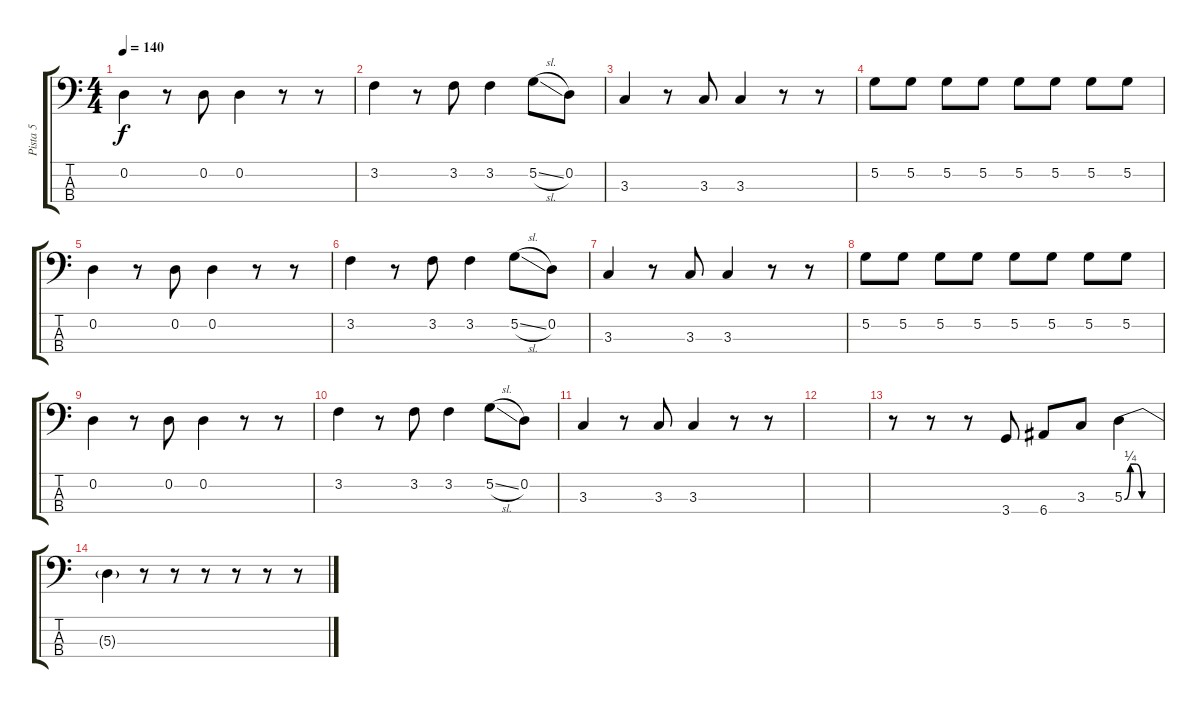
\track ("Pista 5" "Pista 5") {instrument electricbassfinger}
\staff {score tabs}
\tuning (G2 D2 A1 E1) {hide}
\ts (4 4)
\tempo 140
\clef f4
\ks c
0.2.4{dy f} r.8 0.2.8 0.2.4 r.8 r.8 |
3.2.4 r.8 3.2.8 3.2.4 5.2{sl}.8 0.2.8 |
3.3.4 r.8 3.3.8 3.3.4 r.8 r.8 |
5.2.8 5.2.8 5.2.8 5.2.8 5.2.8 5.2.8 5.2.8 5.2.8 |
0.2.4 r.8 0.2.8 0.2.4 r.8 r.8 |
3.2.4 r.8 3.2.8 3.2.4 5.2{sl}.8 0.2.8 |
3.3.4 r.8 3.3.8 3.3.4 r.8 r.8 |
5.2.8 5.2.8 5.2.8 5.2.8 5.2.8 5.2.8 5.2.8 5.2.8 |
0.2.4 r.8 0.2.8 0.2.4 r.8 r.8 |
3.2.4 r.8 3.2.8 3.2.4 5.2{sl}.8 0.2.8 |
3.3.4 r.8 3.3.8 3.3.4 r.8 r.8 |
|
r.8 r.8 r.8 3.4.8 6.4.8 3.3.8 5.3{be (custom 0 0 10 1 20 1 30 0 60 0)}.4 |
5.3{t}.4 r.8 r.8 r.8 r.8 r.8 r.8
